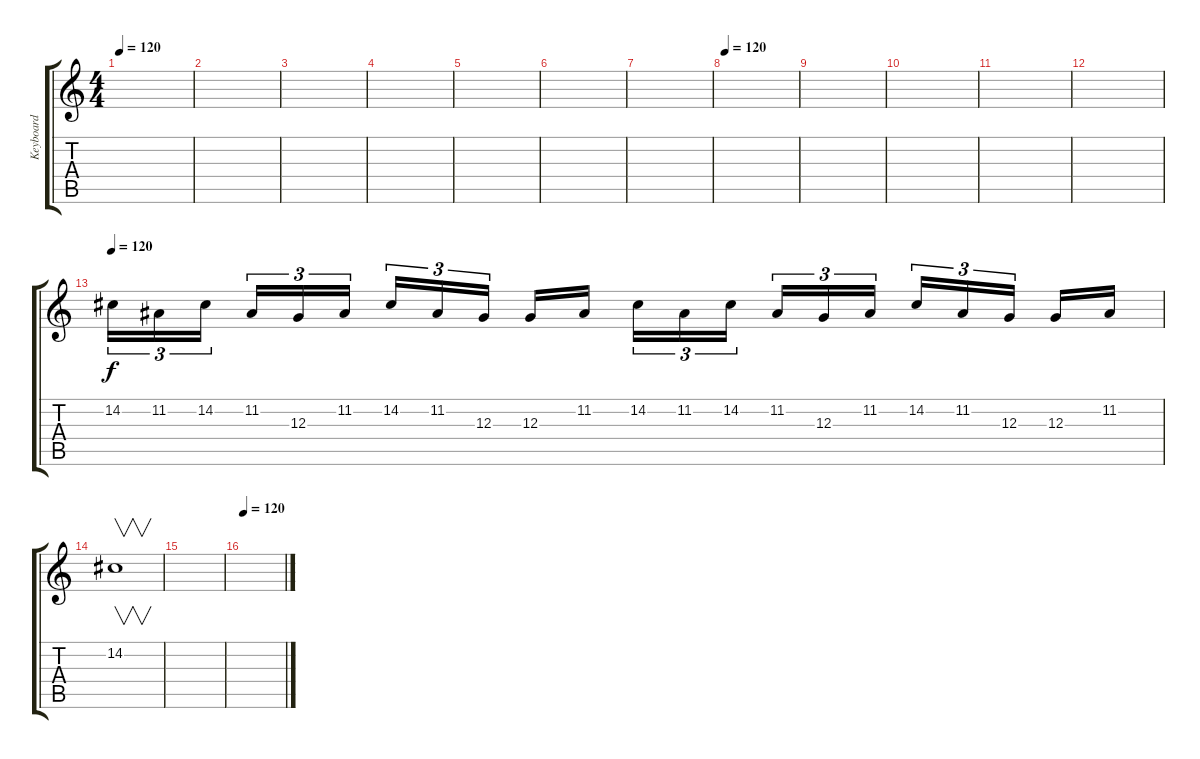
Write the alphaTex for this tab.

\track ("Keyboard" "Keyboard") {instrument brightacousticpiano}
\staff {score tabs}
\tuning (E4 B3 G3 D3 A2 E2) {hide}
\ts (4 4)
\tempo 120
\clef g2
\ks c
|
|
|
|
|
|
|
\tempo 120
|
|
|
|
|
\tempo 120
14.2.16{tu (3 2) instrument overdrivenguitar} 11.2.16{tu (3 2)} 14.2.16{tu (3 2)} 11.2.16{tu (3 2)} 12.3.16{tu (3 2)} 11.2.16{tu (3 2)} 14.2.16{tu (3 2)} 11.2.16{tu (3 2)} 12.3.16{tu (3 2)} 12.3.16 11.2.16 14.2.16{tu (3 2)} 11.2.16{tu (3 2)} 14.2.16{tu (3 2)} 11.2.16{tu (3 2)} 12.3.16{tu (3 2)} 11.2.16{tu (3 2)} 14.2.16{tu (3 2)} 11.2.16{tu (3 2)} 12.3.16{tu (3 2)} 12.3.16 11.2.16 |
14.2.1{v} |
|
\tempo 105
\tempo 120
